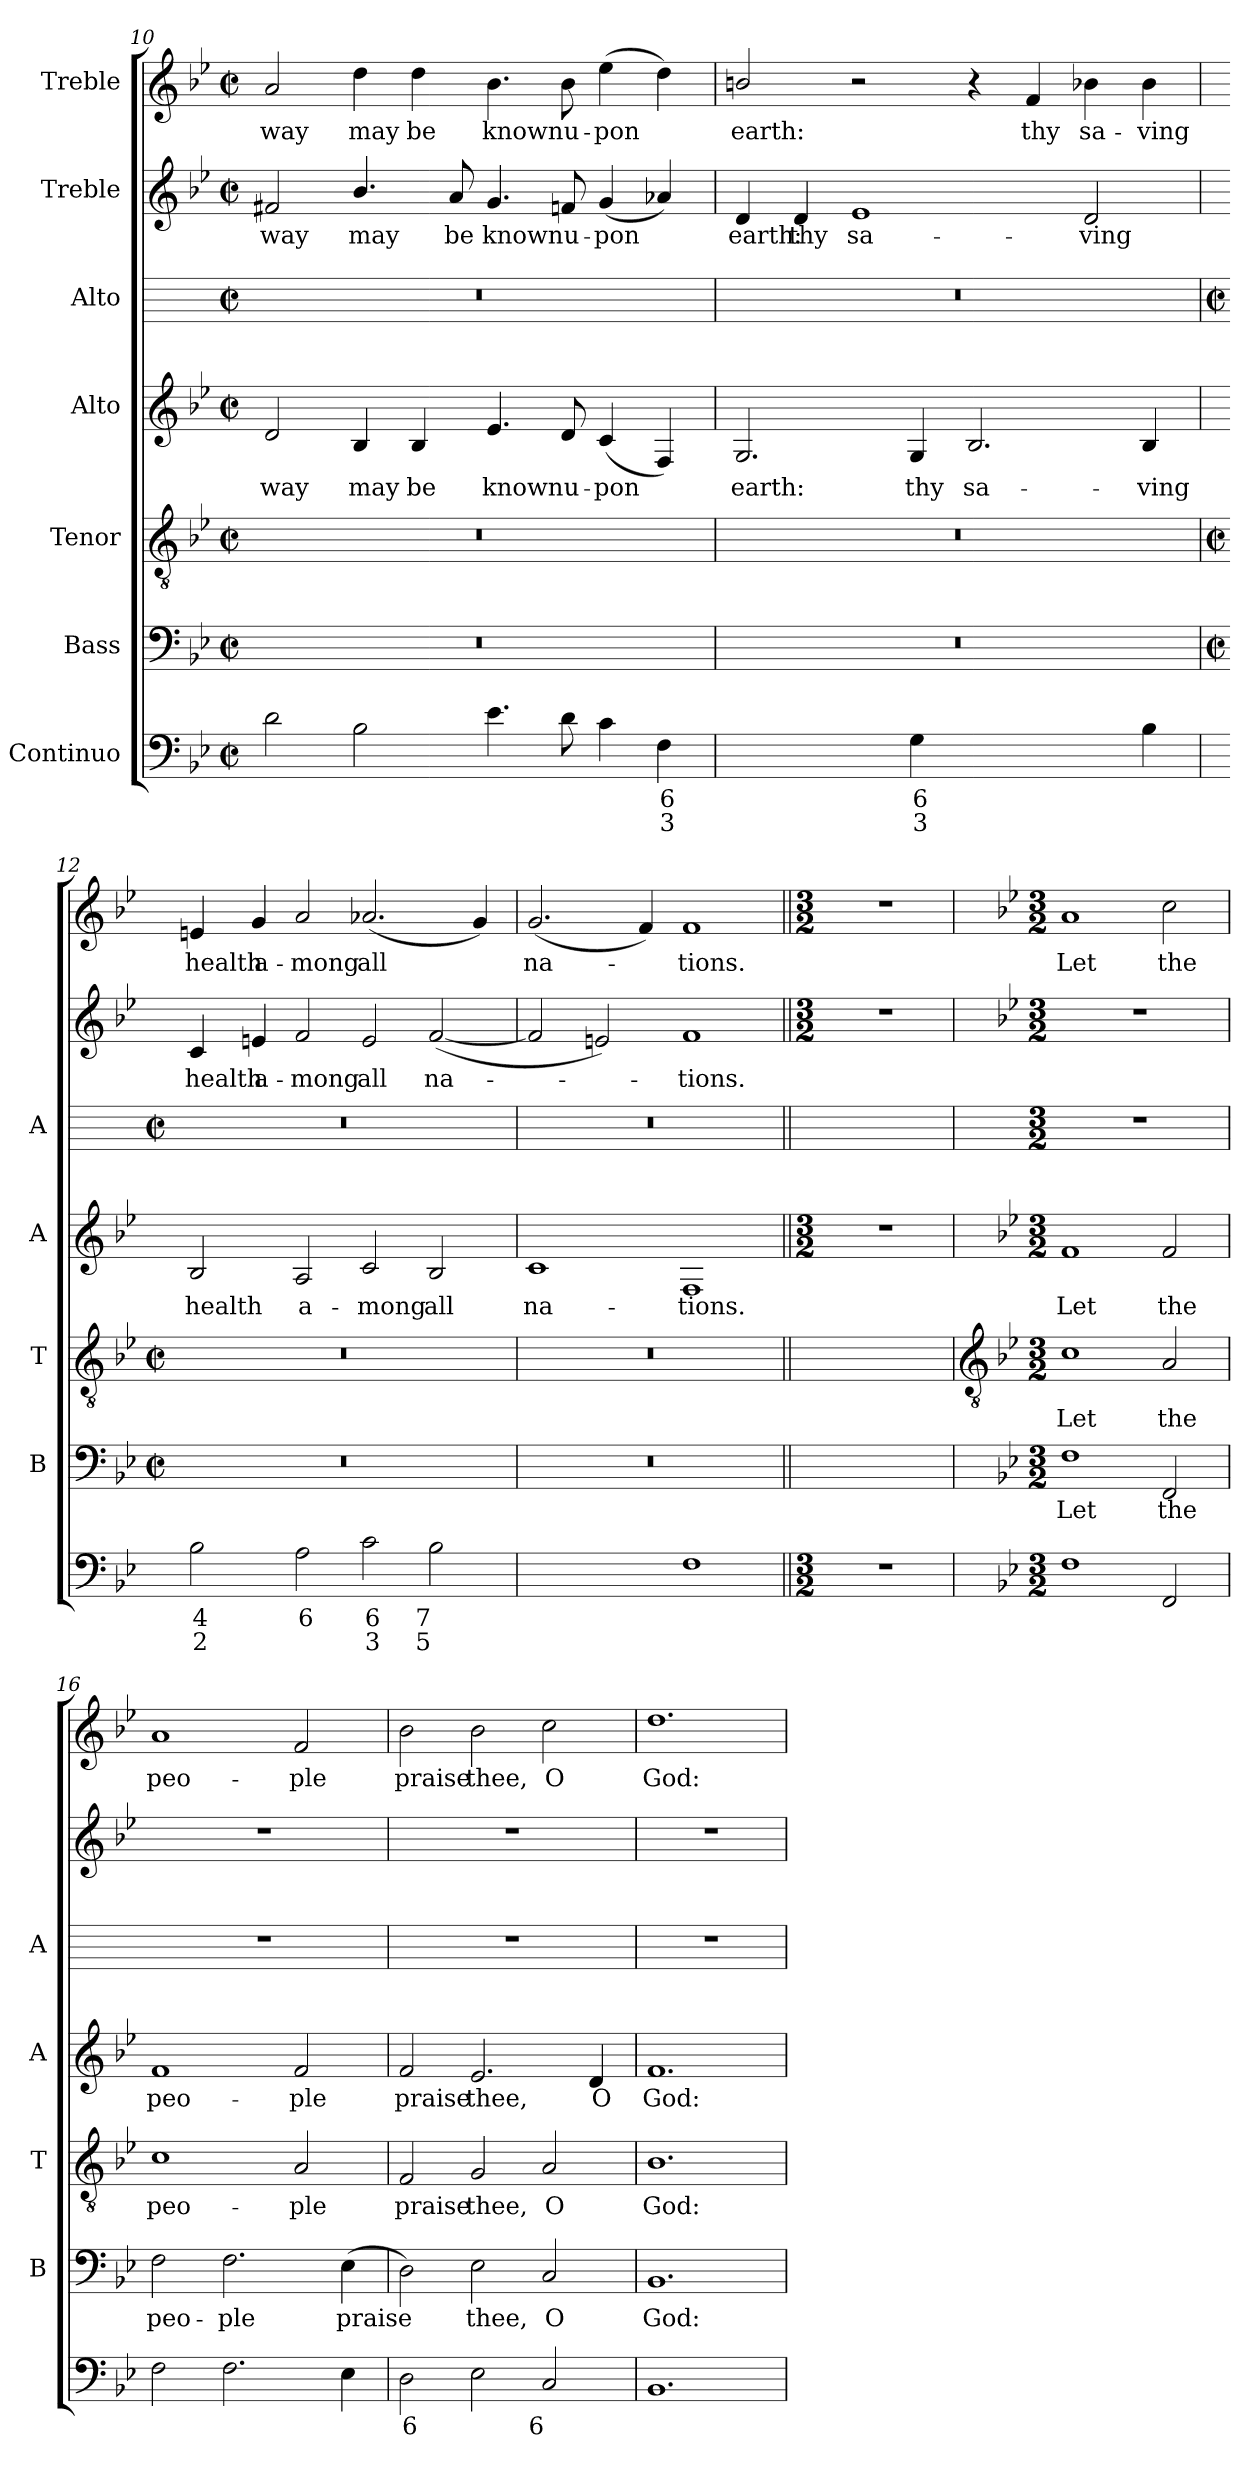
**kern	**text	**text	**kern	**text	**kern	**text	**kern	**text	**kern	**kern	**text	**kern	**text
*part7	*part7	*part7	*part6	*part6	*part5	*part5	*part4	*part4	*part3	*part2	*part2	*part1	*part1
*staff7	*staff7	*staff7	*staff6	*staff6	*staff5	*staff5	*staff4	*staff4	*staff3	*staff2	*staff2	*staff1	*staff1
*I"Continuo	*	*	*I"Bass	*	*I"Tenor	*	*I"Alto	*	*I"Alto	*I"Treble	*	*I"Treble	*
*	*	*	*I'B	*	*I'T	*	*I'A	*	*I'A	*	*	*	*
*clefF4	*	*	*clefF4	*	*clefGv2	*	*clefG2	*	*	*clefG2	*	*clefG2	*
*k[b-e-]	*	*	*k[b-e-]	*	*k[b-e-]	*	*k[b-e-]	*	*	*k[b-e-]	*	*k[b-e-]	*
*B-:	*	*	*B-:	*	*B-:	*	*B-:	*	*	*B-:	*	*B-:	*
*M4/2	*	*	*M4/2	*	*M4/2	*	*M4/2	*	*M4/2	*M4/2	*	*M4/2	*
*met(c|)	*	*	*met(c|)	*	*met(c|)	*	*met(c|)	*	*met(c|)	*met(c|)	*	*met(c|)	*
=10	=10	=10	=10	=10	=10	=10	=10	=10	=10	=10	=10	=10	=10
!	!	!	!	!	!	!	!	!LO:LY:b	!	!	!LO:LY:b	!	!LO:LY:b
2d	.	.	0r	.	0r	.	2d	way	0r	2f#X	way	2a	way
!	!	!	!	!	!	!	!	!LO:LY:b	!	!	!LO:LY:b	!	!LO:LY:b
2B-	.	.	.	.	.	.	4B-	may	.	4.b-/	may	4dd	may
!	!	!	!	!	!	!	!	!LO:LY:b	!	!	!	!	!LO:LY:b
.	.	.	.	.	.	.	4B-	be	.	.	.	4dd	be
!	!	!	!	!	!	!	!	!	!	!	!LO:LY:b	!	!
.	.	.	.	.	.	.	.	.	.	8a	be	.	.
!	!	!	!	!	!	!	!	!LO:LY:b	!	!	!LO:LY:b	!	!LO:LY:b
4.e-	.	.	.	.	.	.	4.e-	known	.	4.g	known	4.b-	known
!	!	!	!	!	!	!	!	!LO:LY:b	!	!	!LO:LY:b	!	!LO:LY:b
8d	.	.	.	.	.	.	8d	u-	.	8fn	u-	8b-	u-
!	!	!	!	!	!	!	!	!LO:LY:b	!	!	!LO:LY:b	!	!LO:LY:b
4c\	.	.	.	.	.	.	(<4c	-pon	.	(<4g	-pon	(>4ee-	-pon
!	!LO:LY:b	!LO:LY:b	!	!	!	!	!	!	!	!	!	!	!
4F	6	3	.	.	.	.	4F)	.	.	4a-X)	.	4dd)	.
=11	=11	=11	=11	=11	=11	=11	=11	=11	=11	=11	=11	=11	=11
!	!LO:LY:b	!LO:LY:b	!	!	!	!	!	!LO:LY:b	!	!	!LO:LY:b	!	!LO:LY:b
[2Gyy	5	3	0r	.	0r	.	2.G	earth:	0r	4d	earth:	2bn/	earth:
!	!	!	!	!	!	!	!	!	!	!	!LO:LY:b	!	!
.	.	.	.	.	.	.	.	.	.	4d	thy	.	.
!	!LO:LY:b	!	!	!	!	!	!	!	!	!	!LO:LY:b	!	!
4Gyy]	6	.	.	.	.	.	.	.	.	1e-	sa-	2r	.
!	!LO:LY:b	!LO:LY:b	!	!	!	!	!	!LO:LY:b	!	!	!	!	!
4G	6	3	.	.	.	.	4G	thy	.	.	.	.	.
!	!LO:LY:b	!	!	!	!	!	!	!LO:LY:b	!	!	!	!	!
[2B-yy	4	.	.	.	.	.	2.B-	sa-	.	.	.	4r	.
!	!	!	!	!	!	!	!	!	!	!	!	!	!LO:LY:b
.	.	.	.	.	.	.	.	.	.	.	.	4f	thy
!	!LO:LY:b	!	!	!	!	!	!	!	!	!	!LO:LY:b	!	!LO:LY:b
4B-yy]	3	.	.	.	.	.	.	.	.	2d	-ving	4b-X	sa-
!	!	!	!	!	!	!	!	!LO:LY:b	!	!	!	!	!LO:LY:b
4B-	.	.	.	.	.	.	4B-	-ving	.	.	.	4b-	-ving
!!LO:LB:g=z
=12	=12	=12	=12	=12	=12	=12	=12	=12	=12	=12	=12	=12	=12
*	*	*	*M4/2	*	*M4/2	*	*	*	*M4/2	*	*	*	*
*	*	*	*met(c|)	*	*met(c|)	*	*	*	*met(c|)	*	*	*	*
!	!LO:LY:b	!LO:LY:b	!	!	!	!	!	!LO:LY:b	!	!	!LO:LY:b	!	!LO:LY:b
2B-	4	2	0r	.	0r	.	2B-	health	0r	4c	health	4en	health
!	!	!	!	!	!	!	!	!	!	!	!LO:LY:b	!	!LO:LY:b
.	.	.	.	.	.	.	.	.	.	4en	a-	4g	a-
!	!LO:LY:b	!	!	!	!	!	!	!LO:LY:b	!	!	!LO:LY:b	!	!LO:LY:b
2A	6	.	.	.	.	.	2A	a-	.	2f	-mong	2a	-mong
!	!LO:LY:b	!LO:LY:b	!	!	!	!	!	!LO:LY:b	!	!	!LO:LY:b	!	!LO:LY:b
2c	6	3	.	.	.	.	2c	-mong	.	2e	all	(<2.a-X	all
!	!LO:LY:b	!LO:LY:b	!	!	!	!	!	!LO:LY:b	!	!	!LO:LY:b	!	!
2B-	7	5	.	.	.	.	2B-	all	.	(<[2f	na-	.	.
.	.	.	.	.	.	.	.	.	.	.	.	4g)	.
=13	=13	=13	=13	=13	=13	=13	=13	=13	=13	=13	=13	=13	=13
!	!LO:LY:b	!LO:LY:b	!	!	!	!	!	!LO:LY:b	!	!	!	!	!LO:LY:b
[2cyy	5	4	0r	.	0r	.	1c	na-	0r	2f]	.	(<2.g	na-
!	!	!LO:LY:b	!	!	!	!	!	!	!	!	!	!	!
2cyy]	.	3	.	.	.	.	.	.	.	2en)	.	.	.
.	.	.	.	.	.	.	.	.	.	.	.	4f)	.
!	!	!	!	!	!	!	!	!LO:LY:b	!	!	!LO:LY:b	!	!LO:LY:b
1F	.	.	.	.	.	.	1F	-tions.	.	1f	tions.	1f	tions.
=14||	=14||	=14||	=14||	=14||	=14||	=14||	=14||	=14||	=14||	=14||	=14||	=14||	=14||
*M3/2	*	*	*	*	*	*	*M3/2	*	*	*M3/2	*	*M3/2	*
1.r	.	.	1.ryy	.	1.ryy	.	1.r	.	1.ryy	1.r	.	1.r	.
!!LO:LB:g=z
=15	=15	=15	=15	=15	=15	=15	=15	=15	=15	=15	=15	=15	=15
*	*	*	*	*	*clefGv2	*	*	*	*	*	*	*	*
*	*	*	*k[b-e-]	*	*k[b-e-]	*	*	*	*	*	*	*	*
*	*	*	*B-:	*	*B-:	*	*	*	*	*	*	*	*
*M3/2	*	*	*M3/2	*	*M3/2	*	*M3/2	*	*M3/2	*M3/2	*	*M3/2	*
!	!	!	!	!LO:LY:b	!	!LO:LY:b	!	!LO:LY:b	!	!	!	!	!LO:LY:b
1F	.	.	1F	Let	1c	Let	1f	Let	1.r	1.r	.	1a	Let
!	!	!	!	!LO:LY:b	!	!LO:LY:b	!	!LO:LY:b	!	!	!	!	!LO:LY:b
2FF	.	.	2FF	the	2A	the	2f	the	.	.	.	2cc	the
=16	=16	=16	=16	=16	=16	=16	=16	=16	=16	=16	=16	=16	=16
!	!	!	!	!LO:LY:b	!	!LO:LY:b	!	!LO:LY:b	!	!	!	!	!LO:LY:b
2F	.	.	2F	peo-	1c	peo-	1f	peo-	1.r	1.r	.	1a	peo-
!	!	!	!	!LO:LY:b	!	!	!	!	!	!	!	!	!
2.F	.	.	2.F	-ple	.	.	.	.	.	.	.	.	.
!	!	!	!	!	!	!LO:LY:b	!	!LO:LY:b	!	!	!	!	!LO:LY:b
.	.	.	.	.	2A	-ple	2f	-ple	.	.	.	2f	-ple
!	!	!	!	!LO:LY:b	!	!	!	!	!	!	!	!	!
4E-	.	.	(>4E-	praise	.	.	.	.	.	.	.	.	.
=17	=17	=17	=17	=17	=17	=17	=17	=17	=17	=17	=17	=17	=17
!	!LO:LY:b	!	!	!	!	!LO:LY:b	!	!LO:LY:b	!	!	!	!	!LO:LY:b
2D	6	.	2D)	.	2F	praise	2f	praise	1.r	1.r	.	2b-	praise
!	!	!	!	!LO:LY:b	!	!LO:LY:b	!	!LO:LY:b	!	!	!	!	!LO:LY:b
2E-	.	.	2E-	thee,	2G	thee,	2.e-	thee,	.	.	.	2b-	thee,
!	!LO:LY:b	!	!	!LO:LY:b	!	!LO:LY:b	!	!	!	!	!	!	!LO:LY:b
2C	6	.	2C	O	2A	O	.	.	.	.	.	2cc	O
!	!	!	!	!	!	!	!	!LO:LY:b	!	!	!	!	!
.	.	.	.	.	.	.	4d	O	.	.	.	.	.
=18	=18	=18	=18	=18	=18	=18	=18	=18	=18	=18	=18	=18	=18
!	!	!	!	!LO:LY:b	!	!LO:LY:b	!	!LO:LY:b	!	!	!	!	!LO:LY:b
1.BB-	.	.	1.BB-	God:	1.B-	God:	1.f	God:	1.r	1.r	.	1.dd	God:
=	=	=	=	=	=	=	=	=	=	=	=	=	=
*-	*-	*-	*-	*-	*-	*-	*-	*-	*-	*-	*-	*-	*-
